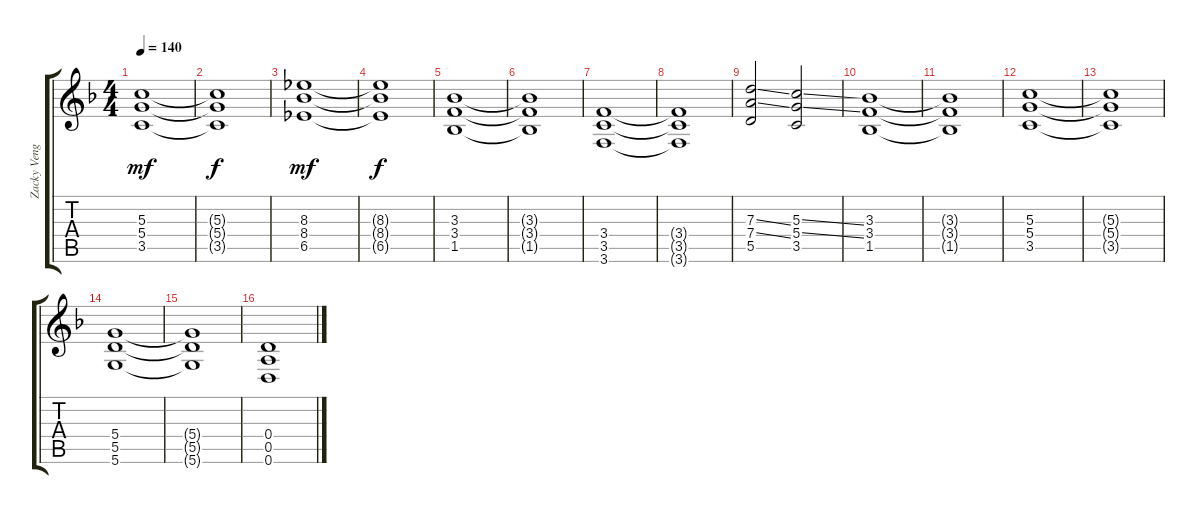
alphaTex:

\track ("Zacky Vengeance" "Zacky Veng") {instrument distortionguitar}
\staff {score tabs}
\tuning (E4 B3 G3 D3 A2 D2) {hide}
\ts (4 4)
\tempo 140
\clef g2
\ks dminor
(5.3 5.4 3.5).1{dy mf} |
(5.3{t} 5.4{t} 3.5{t}).1{dy f} |
(8.3 8.4 6.5).1{dy mf} |
(8.3{t} 8.4{t} 6.5{t}).1{dy f} |
(3.3 3.4 1.5).1 |
(3.3{t} 3.4{t} 1.5{t}).1 |
(3.4 3.5 3.6).1 |
(3.4{t} 3.5{t} 3.6{t}).1 |
(7.3{ss} 7.4{ss} 5.5).2{volume 14} (5.3{ss} 5.4{ss} 3.5).2 |
(3.3 3.4 1.5).1 |
(3.3{t} 3.4{t} 1.5{t}).1 |
(5.3 5.4 3.5).1 |
(5.3{t} 5.4{t} 3.5{t}).1 |
(5.4 5.5 5.6).1 |
(5.4{t} 5.5{t} 5.6{t}).1 |
(0.4 0.5 0.6).1
